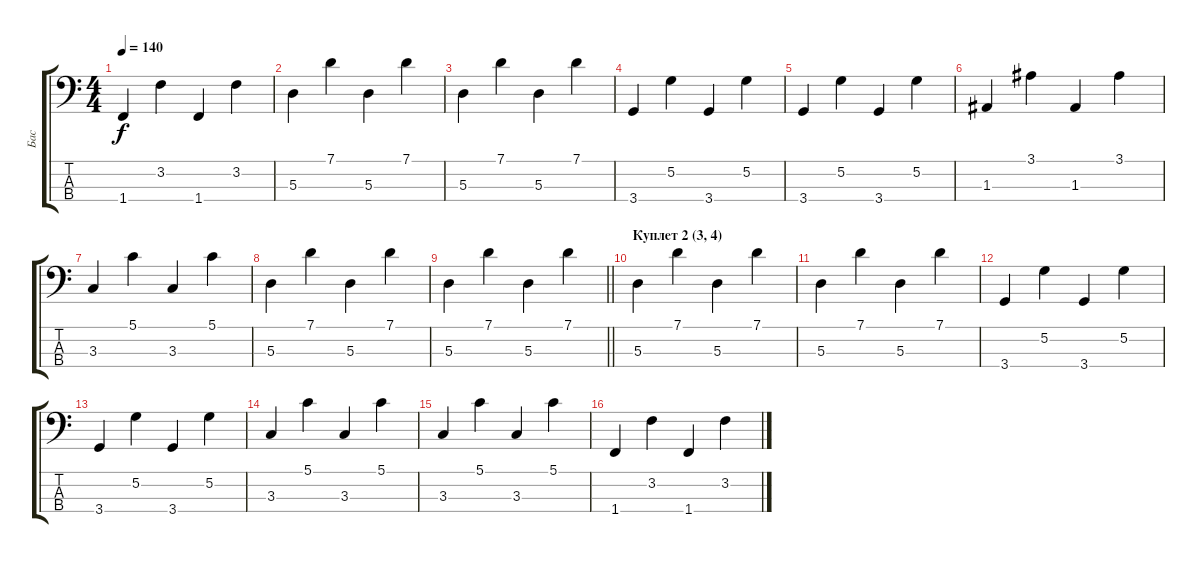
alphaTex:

\track ("Бас" "Бас") {instrument electricbassfinger}
\staff {score tabs}
\tuning (G2 D2 A1 E1) {hide}
\ts (4 4)
\tempo 140
\clef f4
\ks c
1.4.4{dy f} 3.2.4 1.4.4 3.2.4 |
5.3.4 7.1.4 5.3.4 7.1.4 |
5.3.4 7.1.4 5.3.4 7.1.4 |
3.4.4 5.2.4 3.4.4 5.2.4 |
3.4.4 5.2.4 3.4.4 5.2.4 |
1.3.4 3.1.4 1.3.4 3.1.4 |
3.3.4 5.1.4 3.3.4 5.1.4 |
5.3.4 7.1.4 5.3.4 7.1.4 |
\barLineRight lightlight
5.3.4 7.1.4 5.3.4 7.1.4 |
\section ("" "Куплет 2 (3, 4)")
5.3.4 7.1.4 5.3.4 7.1.4 |
5.3.4 7.1.4 5.3.4 7.1.4 |
3.4.4 5.2.4 3.4.4 5.2.4 |
3.4.4 5.2.4 3.4.4 5.2.4 |
3.3.4 5.1.4 3.3.4 5.1.4 |
3.3.4 5.1.4 3.3.4 5.1.4 |
1.4.4 3.2.4 1.4.4 3.2.4
